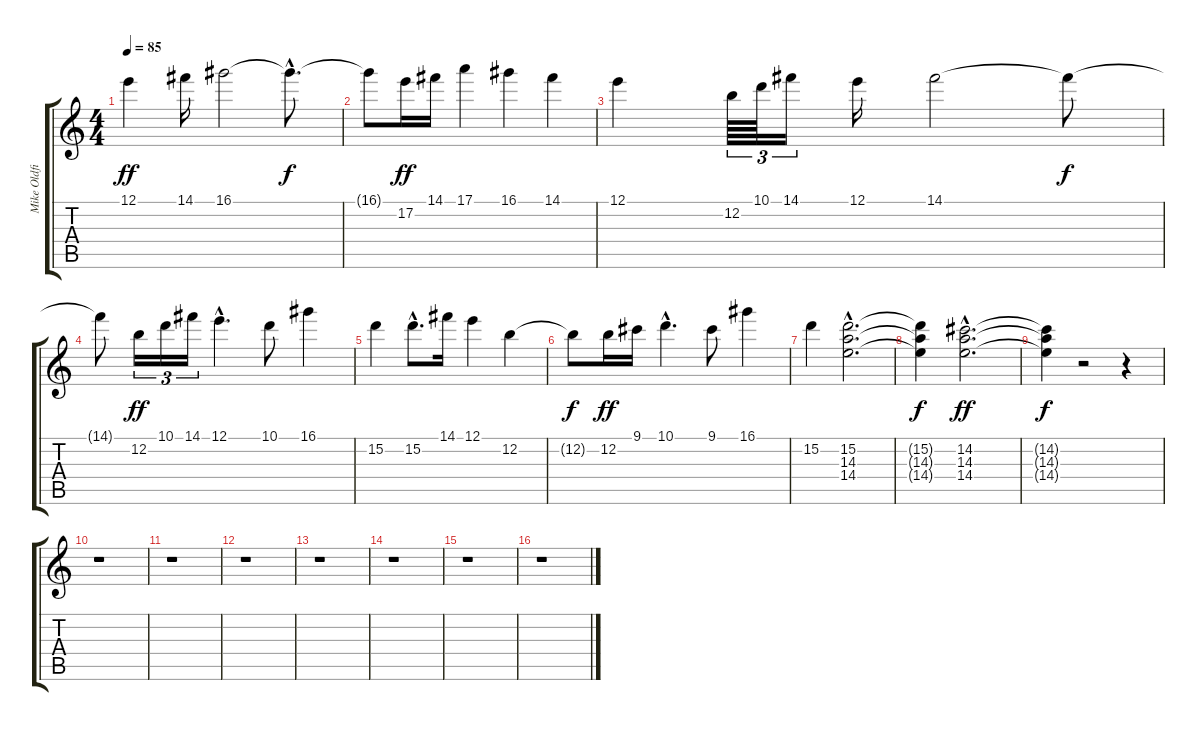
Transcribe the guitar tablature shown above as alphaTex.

\track ("Mike Oldfield" "Mike Oldfi") {instrument distortionguitar}
\staff {score tabs}
\tuning (E4 B3 G3 D3 A2 E2) {hide}
\ts (4 4)
\tempo 85
\clef g2
\ks c
12.1.4{dy ff} 14.1.16 16.1.2 16.1{hac t}.8{d dy f} |
16.1{t}.8 17.2.16{dy ff} 14.1.16 17.1.4 16.1.4 14.1.4 |
12.1.4 12.2.64{tu (3 2)} 10.1.64{tu (3 2)} 14.1.16{tu (3 2)} 12.1.16 14.1.2 14.1{t}.8{dy f} |
14.1{t}.8 12.2.16{tu (3 2) dy ff} 10.1.16{tu (3 2)} 14.1.16{tu (3 2)} 12.1{hac}.4{d} 10.1.8 16.1.4 |
15.2.4 15.2{hac}.8{d} 14.1.16 12.1.4 12.2.4 |
12.2{t}.8{dy f} 12.2.16{dy ff} 9.1.16 10.1{hac}.4{d} 9.1.8 16.1.4 |
15.2.4 (15.2{hac} 14.3{hac} 14.4{hac}).2{d} |
(15.2{t} 14.3{t} 14.4{t}).4{dy f} (14.2{hac} 14.3{hac} 14.4{hac}).2{d dy ff} |
(14.2{t} 14.3{t} 14.4{t}).4{dy f} r.2 r.4 |
r.1 |
r.1 |
r.1 |
r.1 |
r.1 |
r.1 |
r.1
